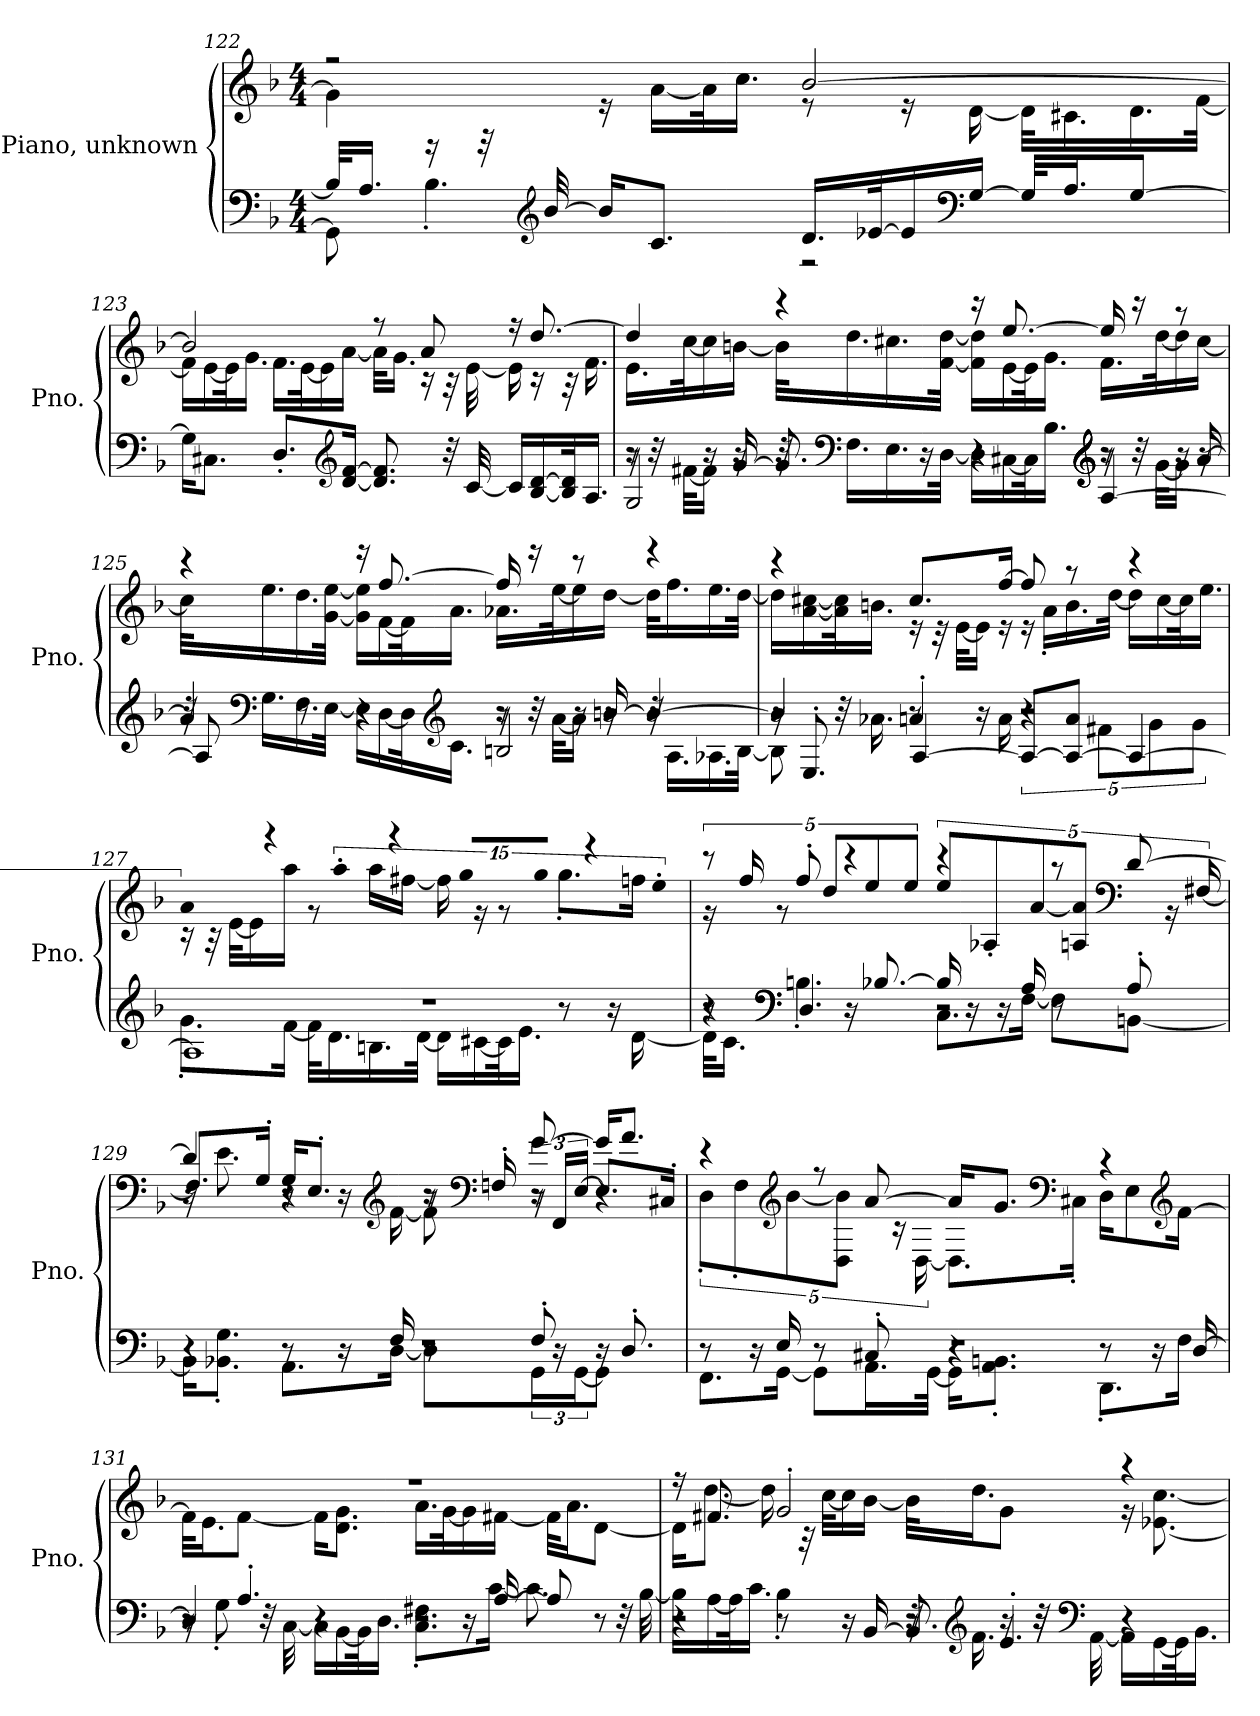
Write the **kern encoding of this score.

**kern	**kern
*part1	*part1
*staff2	*staff1
*I"Piano, unknown	*
*I'Pno.	*
!!LO:PB:g=z
*clefF4	*clefG2
*k[b-]	*k[b-]
*M4/4	*M4/4
=122	=122
*^	*^
32B-/KLL]	8GG\]	2r	4g\]
16.A/JJ	.	.	.
16r	4.B-'\	.	.
32r	.	.	.
*clefG2	*	*	*
[32b-/	.	.	.
16b-/KL]	.	.	16r
8.c/J	.	.	[16a\LL
.	.	.	32a\K]
.	.	.	16.cc\JJ
16.d/LL	2r	[2b-/	8r
[32e-X/K	.	.	.
16e-/]	.	.	16r
*clefF4	*	*	*
[16G/JJ	.	.	[16d\
32G/KLL]	.	.	32d\KLL]
16.A/J	.	.	16.c#X\
[8G/J	.	.	16.d\
.	.	.	[32f\JJk
*v	*v	*	*
!!LO:LB:g=z	!!
=123	=123	=123
16G\KL]	2b-/]	16f\LL]
8.C#X\J	.	[16e\
.	.	32e\K]
.	.	16.g\JJ
8.D'/L	.	16.f\LL
.	.	[32e\K
.	.	16e\]
*clefG2	*	*
[16d/ [16f/Jk	.	[16a\JJ
8.d/] 8.f/]	8r	32a\KLL]
.	.	16.g\JJ
.	8a/	16r
32r	.	32r
[32c/	.	[32e\
16c/LL]	16r	16e\]
[16B-/ [16d/	[8.dd/	16r
32B-/] 32d/]K	.	32r
16.A/JJ	.	16.f\
!!LO:LB:g=z	!!
=124	=124	=124
*^	*	*
*	*^	*	*
8r	16r	2G/	4dd/]	16.e\LL
.	32r	.	.	.
.	[32f#X\KLL	.	.	[32cc\K
16r	16f#\JJ]	.	.	16cc\]
[16g/	16r	.	.	[16bn\JJ
8.g/]	32r	.	4r	32b\KLL]
*clefF4	*	*	*	*
.	16.F\LL	.	.	16.dd\
.	16.E\	.	.	16.cc#X\
16r	.	.	.	.
.	[32D\JJk	.	.	[32f\ [32dd\JJk
4r	16D\LL]	4r	16r	16f\] 16dd\]LL
.	[16C#X\	.	[8.ee/	[16e\
.	32C#\K]	.	.	32e\K]
.	16.B-\JJ	.	.	16.g\JJ
*clefG2	*	*	*	*
8r	16r	[4A/	16ee/]	16.f\LL
.	32r	.	16r	.
.	[32g\KLL	.	.	[32dd\K
16r	16g\JJ]	.	8r	16dd\]
[16a/	16r	.	.	[16cc#\JJ
!!LO:LB:g=z	!!
=125	=125	=125	=125	=125
4a/]	32r	8A/]	4r	32cc#\KLL]
*clefF4	*	*	*	*
.	16.G\LL	.	.	16.ee\
.	16.F\	8r	.	16.dd\
.	[32E\JJk	.	.	[32g\ [32ee\JJk
4r	16E\LL]	4r	16r	16g\] 16ee\]LL
.	[16D\	.	[8.ff/	[16f\
.	32D\K]	.	.	32f\K]
*clefG2	*	*	*	*
.	16.c\JJ	.	.	16.a\JJ
8r	16r	2Bn/	16ff/]	16.a-X\LL
.	32r	.	16r	.
.	[32a\KLL	.	.	[32ee\K
16r	16a\JJ]	.	8r	16ee\]
[16bn/	16r	.	.	[16dd\JJ
4b/_	32r	.	4r	32dd\KLL]
.	16.A\LL	.	.	16.ff\
.	16.A-X\	.	.	16.ee\
.	[32B\JJk	.	.	[32dd\JJk
!!LO:LB:g=z	!!
=126	=126	=126	=126	=126
4b/]	8B\]	16r	4r	16dd\LL]
.	.	8.E'/	.	[16a\ [16cc#X\
.	32r	.	.	32a\] 32cc#\]K
.	16.a-X\	.	.	16.bn\JJ
4an'/	8r	[4A/	8.cc#/L	16r
.	.	.	.	32r
.	.	.	.	[32e\KLL
.	16r	.	.	16e\JJ]
.	16a\	.	[16ff/Jk	16r
2r	5r	8A/L_	8ff/]	16r
.	.	.	.	16a'\LL
.	.	8A/_ 8a/J	8r	16.b\
.	10f#X\L	.	.	.
.	.	.	.	[32dd\JJk
.	.	4A/_	4r	16dd\LL]
.	10g\	.	.	.
.	.	.	.	[16cc#\
.	.	.	.	32cc#\K]
.	10g\J	.	.	.
.	.	.	.	16.ee\JJ
!!LO:LB:g=z	!!
=127	=127	=127	=127	=127
!	!	!	!LO:N:vis=8	!
1r	8.g'\L	1A]	960%137a/	16r
.	.	.	.	32r
.	.	.	.	[32e\KLL
.	.	.	.	16e\]
!	!	!	!LO:N:vis=8	!
.	.	.	960%137r	.
.	[16f\Jk	.	.	16aa\JJ
.	32f\KLL]	.	.	8r
.	16.d\	.	.	.
.	.	.	1920ryy	.
!	!	!	!LO:N:vis=8	!
.	.	.	960%137aa'/	.
.	16.Bn\	.	.	16aa\LL
!	!	!	!LO:N:vis=8	!
.	.	.	960%137r	.
.	.	.	.	[16ff#X\JJ
.	[32d\JJk	.	.	.
.	16d\LL]	.	.	16ff#\]
.	[16c#X\	.	.	16r
!	!	!	!LO:N:vis=16	!
.	.	.	1920%137gg/LL	.
.	32c#\K]	.	.	8r
!	!	!	!LO:N:vis=16	!
.	.	.	1920%137gg/JJ	.
.	16.e\JJ	.	.	.
!	!	!	!LO:N:vis=8	!
.	.	.	960%137r	.
.	8r	.	.	8.gg'\L
.	.	.	1920ryy	.
!	!	!	!LO:N:vis=8	!
.	.	.	960%137ee'/	.
.	16r	.	.	.
.	[16d\	.	.	16ffn\Jk
!!LO:PB:g=z	!!
=128	=128	=128	=128	=128
4r	32d\KLL]	8r	8r	20r
.	16.c\JJ	.	.	.
.	.	.	.	20ff/
.	.	.	.	10r
*clefF4	*	*	*	*
.	4.Bn'\	4.D/	8ff'/	.
.	.	.	.	10dd/L
16r	.	.	4r	.
.	.	.	.	10ee/
[8.B-X/	.	.	.	.
.	.	.	.	10ee/J
16B-/]	8.C\L	2r	4r	10ee/L
16r	.	.	.	.
.	.	.	.	10A-X'/
16r	.	.	.	.
16A/	[16F\Jk	.	.	.
.	.	.	.	[10a/
8r	8F\L]	.	8r	.
.	.	.	.	10An/ 10a/]J
*	*	*	*clefF4	*
8A'/	[8BBn\J	.	[8d/	.
.	.	.	.	20r
.	.	.	.	[20F#X/
!!LO:LB:g=z
=129	=129	=129	=129	=129
*	*	*	*	*^
1r	16BB\KL]	4r	4d/]	16r	8.F#/L]
.	8.BB-X\' 8.G\'J	.	.	8.e\	.
.	.	.	.	.	16G'/Jk
.	8.AA\L	8r	4r	8r	16G/KL
.	.	.	.	.	8.E'/J
.	.	16r	.	16r	.
*	*	*	*clefG2	*	*
.	[16D\Jk	16F/	.	[16f\	.
.	8D\L]	8r	8r	8f\]	16r
*	*	*	*clefF4	*	*
.	.	.	.	.	16Fn'/
.	24GG\Jk	8F'/	[8g/	8r	24r
.	24r	.	.	.	24FF/LL
.	[24GG\	.	.	.	[24E/JJ
.	4GG\]	16r	16g/KL]	4r	8.E/L]
.	.	8.D'/	8.a/J	.	.
.	.	.	.	.	16C#X'/Jk
*	*	*	*	*v	*v
!!LO:LB:g=z
=130	=130	=130	=130	=130
1r	8.FF\L	8r	4r	10D'\L
.	.	.	.	10F'\
.	.	16r	.	.
.	[16GG\Jk	16E/	.	.
*	*	*	*clefG2	*
.	.	.	.	[10b-\
.	8GG\L]	8r	8r	.
.	.	.	.	10D\ 10b-\]J
.	16.AA\L	8C#X'/	[8a/	.
.	.	.	.	20r
.	.	.	.	[20D\
.	[32GG\JJk	.	.	.
.	16GG\KL]	4r	16a/KL]	8.D\L]
.	8.AA\' 8.BBn\'J	.	8.g/J	.
*	*	*	*clefF4	*
.	.	.	.	16C#X'\Jk
.	8.DD'\L	8r	4r	16D\KL
.	.	.	.	8E\
.	.	16r	.	.
*	*	*	*clefG2	*
.	16F\Jk	[16D/	.	[16f\Jk
!!LO:LB:g=z	!!
=131	=131	=131	=131	=131
8r	16r	4D/]	1r	32f\KLL]
.	.	.	.	16.e\J
.	8G'\	.	.	.
4.A'/	.	.	.	[8f\J
.	32r	.	.	.
.	[32C\	.	.	.
.	16C\LL]	4r	.	16f\KL]
.	[16BB-\	.	.	8.d\ 8.g\J
.	32BB-\K]	.	.	.
.	16.D\JJ	.	.	.
8r	8.C\' 8.F#X\'L	2r	.	16.a\LL
.	.	.	.	[32g\K
16r	.	.	.	16g\]
[16A/	[16c\Jk	.	.	[16f#X\JJ
8A/]	8.c\]	.	.	32f#\KLL]
.	.	.	.	16.a\J
8r	.	.	.	[8d\J
.	32r	.	.	.
.	[32B-\	.	.	.
!!LO:LB:g=z	!!
=132	=132	=132	=132	=132
2r	16B-\LL]	4r	16r	16d\KL]
.	[16A\	.	8.f#X/	[8.dd\J
.	32A\K]	.	.	.
.	16.c\JJ	.	.	.
.	4B-'\	8r	2g'/	16dd\]
.	.	.	.	32r
.	.	.	.	[32cc\KLL
.	.	16r	.	16cc\]
.	.	[16BB-/	.	[16b-\JJ
8r	32r	8.BB-/]	.	32b-\KLL]
*clefG2	*	*	*	*
.	16.f\	.	.	16.dd\J
4.e'/	16r	.	.	8g\J
.	32r	16r	.	.
*clefF4	*	*	*	*
.	[32AA\	.	.	.
.	16AA\LL]	4r	4r	16r
.	[16GG\	.	.	[8.e-X\ [8.cc\
.	32GG\K]	.	.	.
.	16.BB-\JJ	.	.	.
*v	*v	*v	*	*
*	*v	*v
=	=
*-	*-
